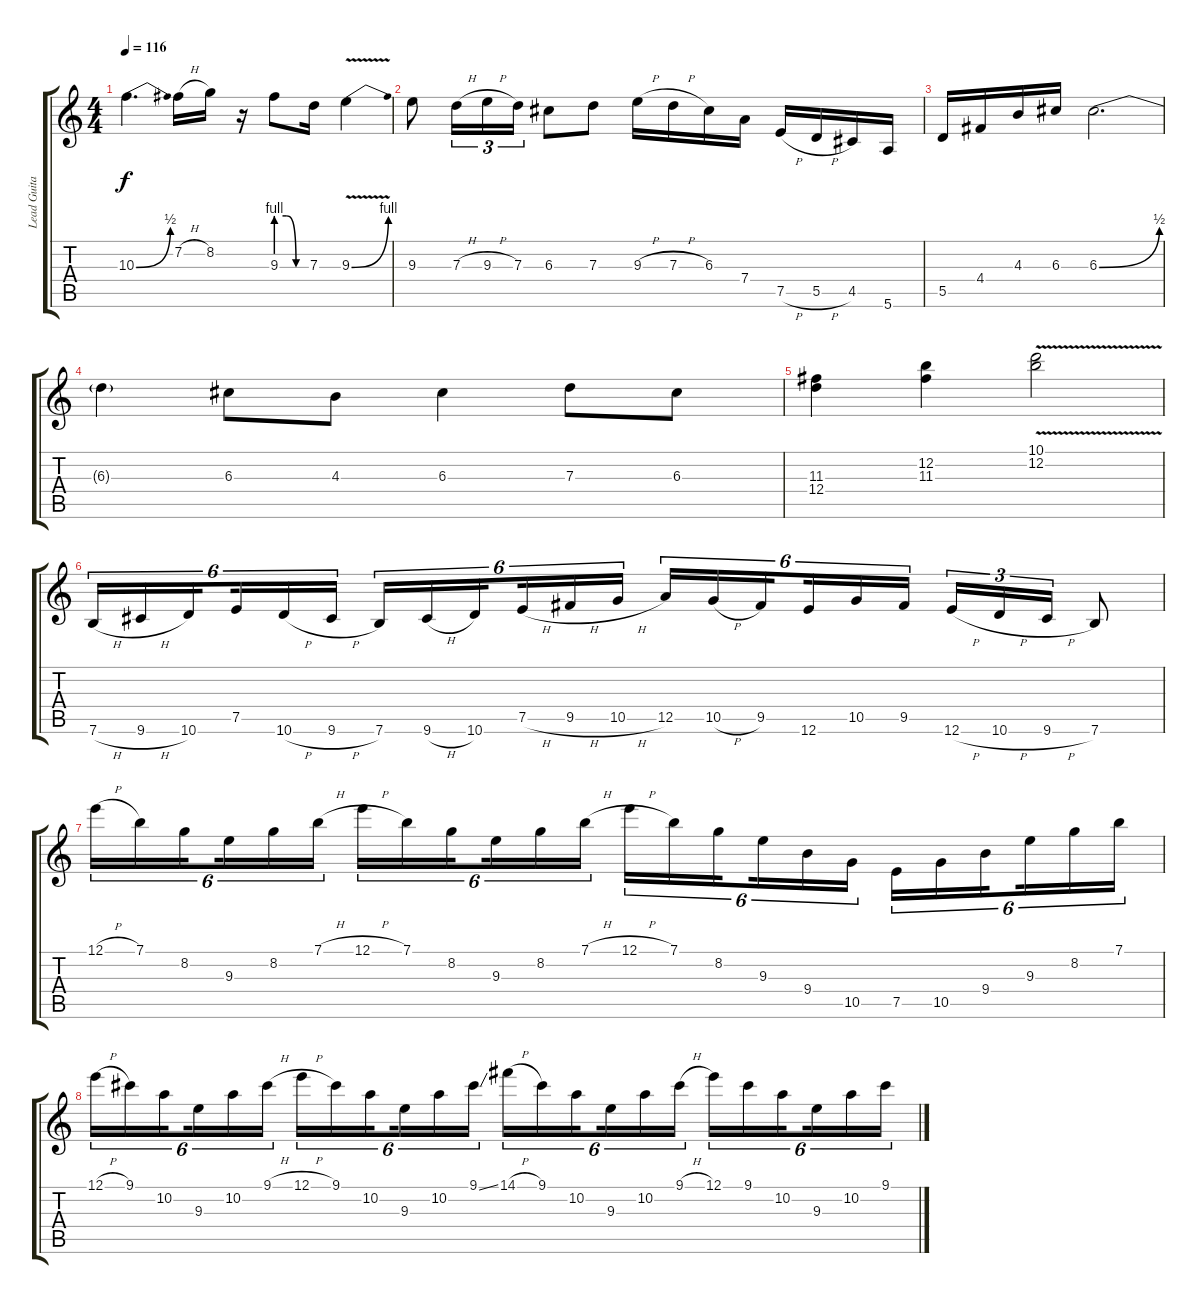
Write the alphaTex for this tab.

\track ("Lead Guitar" "Lead Guita") {instrument distortionguitar}
\staff {score tabs}
\tuning (E4 B3 G3 D3 A2 E2) {hide}
\ts (4 4)
\tempo 116
\clef g2
\ks c
10.3{be (bend 0 0 60 2)}.4{d dy f} 7.2{h}.16 8.2.16 r.16 9.3{be (custom 0 4 20 4 40 0 60 0)}.8 7.3.16 9.3{be (bend 0 0 60 4) v}.4 |
9.3.8 7.3{h}.16{tu (3 2)} 9.3{h}.16{tu (3 2)} 7.3.16{tu (3 2)} 6.3.8 7.3.8 9.3{h}.16 7.3{h}.16 6.3.16 7.4.16 7.5{h}.16 5.5{h}.16 4.5.16 5.6.16 |
5.5.16 4.4.16 4.3.16 6.3.16 6.3{be (bend 0 0 60 2)}.2{d} |
6.3{t}.4 6.3.8 4.3.8 6.3.4 7.3.8 6.3.8 |
(11.3 12.4).4 (12.2 11.3).4 (10.1{v} 12.2{v}).2 |
7.6{h}.16{tu (6 4)} 9.6{h}.16{tu (6 4)} 10.6.16{tu (6 4) beam splitsecondary} 7.5.16{tu (6 4)} 10.6{h}.16{tu (6 4)} 9.6{h}.16{tu (6 4)} 7.6.16{tu (6 4)} 9.6{h}.16{tu (6 4)} 10.6.16{tu (6 4) beam splitsecondary} 7.5{h}.16{tu (6 4)} 9.5{h}.16{tu (6 4)} 10.5{h}.16{tu (6 4)} 12.5.16{tu (6 4)} 10.5{h}.16{tu (6 4)} 9.5.16{tu (6 4) beam splitsecondary} 12.6.16{tu (6 4)} 10.5.16{tu (6 4)} 9.5.16{tu (6 4)} 12.6{h}.16{tu (3 2)} 10.6{h}.16{tu (3 2)} 9.6{h}.16{tu (3 2)} 7.6.8 |
12.1{h}.16{tu (6 4)} 7.1.16{tu (6 4)} 8.2.16{tu (6 4) beam splitsecondary} 9.3.16{tu (6 4)} 8.2.16{tu (6 4)} 7.1{h}.16{tu (6 4)} 12.1{h}.16{tu (6 4)} 7.1.16{tu (6 4)} 8.2.16{tu (6 4) beam splitsecondary} 9.3.16{tu (6 4)} 8.2.16{tu (6 4)} 7.1{h}.16{tu (6 4)} 12.1{h}.16{tu (6 4)} 7.1.16{tu (6 4)} 8.2.16{tu (6 4) beam splitsecondary} 9.3.16{tu (6 4)} 9.4.16{tu (6 4)} 10.5.16{tu (6 4)} 7.5.16{tu (6 4)} 10.5.16{tu (6 4)} 9.4.16{tu (6 4) beam splitsecondary} 9.3.16{tu (6 4)} 8.2.16{tu (6 4)} 7.1.16{tu (6 4)} |
12.1{h}.16{tu (6 4)} 9.1.16{tu (6 4)} 10.2.16{tu (6 4) beam splitsecondary} 9.3.16{tu (6 4)} 10.2.16{tu (6 4)} 9.1{h}.16{tu (6 4)} 12.1{h}.16{tu (6 4)} 9.1.16{tu (6 4)} 10.2.16{tu (6 4) beam splitsecondary} 9.3.16{tu (6 4)} 10.2.16{tu (6 4)} 9.1{ss}.16{tu (6 4)} 14.1{h}.16{tu (6 4)} 9.1.16{tu (6 4)} 10.2.16{tu (6 4) beam splitsecondary} 9.3.16{tu (6 4)} 10.2.16{tu (6 4)} 9.1{h}.16{tu (6 4)} 12.1.16{tu (6 4)} 9.1.16{tu (6 4)} 10.2.16{tu (6 4) beam splitsecondary} 9.3.16{tu (6 4)} 10.2.16{tu (6 4)} 9.1.16{tu (6 4)}
